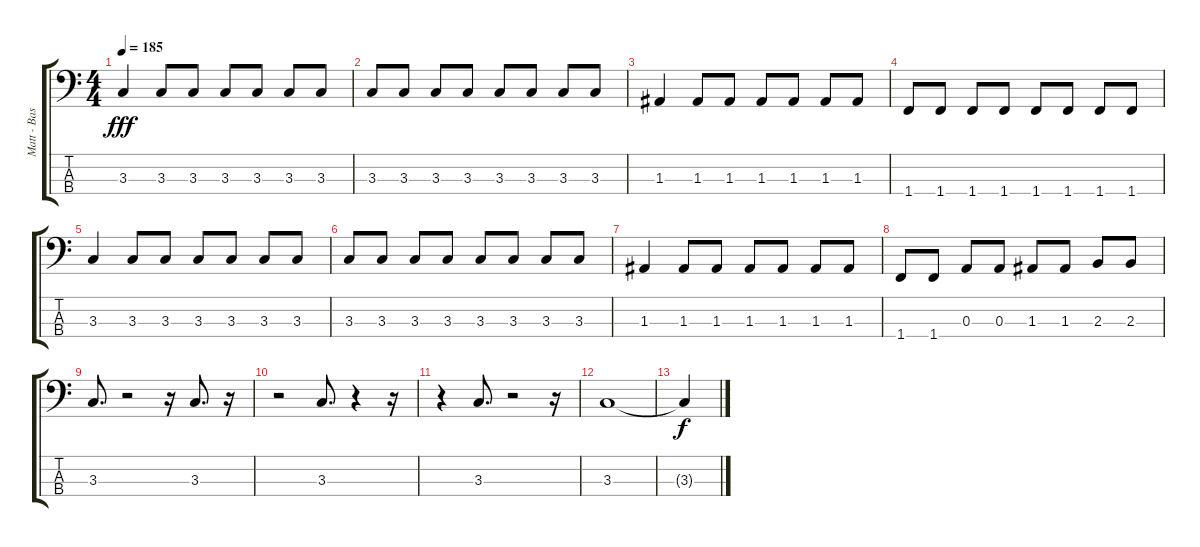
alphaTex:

\track ("Matt - Bass Guitar" "Matt - Bas") {instrument electricbasspick}
\staff {score tabs}
\tuning (G2 D2 A1 E1) {hide}
\ts (4 4)
\tempo 185
\clef f4
\ks c
3.3.4{dy fff} 3.3.8 3.3.8 3.3.8 3.3.8 3.3.8 3.3.8 |
3.3.8 3.3.8 3.3.8 3.3.8 3.3.8 3.3.8 3.3.8 3.3.8 |
1.3.4 1.3.8 1.3.8 1.3.8 1.3.8 1.3.8 1.3.8 |
1.4.8 1.4.8 1.4.8 1.4.8 1.4.8 1.4.8 1.4.8 1.4.8 |
3.3.4 3.3.8 3.3.8 3.3.8 3.3.8 3.3.8 3.3.8 |
3.3.8 3.3.8 3.3.8 3.3.8 3.3.8 3.3.8 3.3.8 3.3.8 |
1.3.4 1.3.8 1.3.8 1.3.8 1.3.8 1.3.8 1.3.8 |
1.4.8 1.4.8 0.3.8 0.3.8 1.3.8 1.3.8 2.3.8 2.3.8 |
3.3.8{d} r.2 r.16 3.3.8{d} r.16 |
r.2 3.3.8{d} r.4 r.16 |
r.4 3.3.8{d} r.2 r.16 |
3.3.1 |
3.3{t}.4{dy f}
